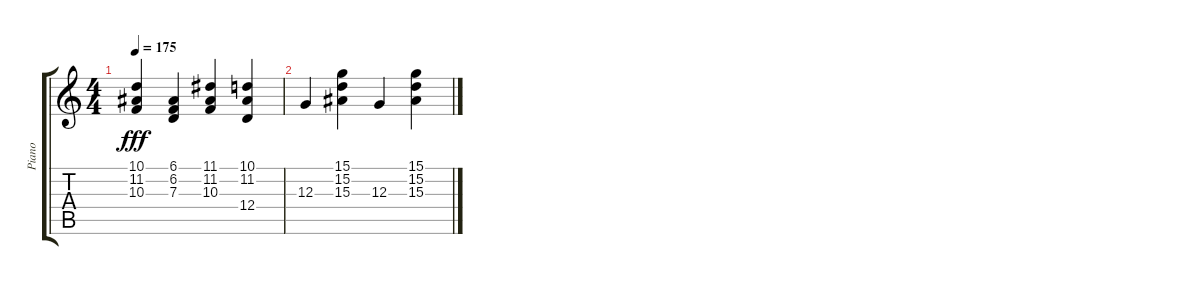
\track ("Piano" "Piano") {instrument honkytonkpiano}
\staff {score tabs}
\tuning (E4 B3 G3 D3 A2 E2) {hide}
\ts (4 4)
\tempo 175
\clef g2
\ks c
(10.1 11.2 10.3).4{dy fff} (6.1 6.2 7.3).4 (11.1 11.2 10.3).4 (10.1 11.2 12.4).4 |
12.3.4 (15.1 15.2 15.3).4 12.3.4 (15.1 15.2 15.3).4
